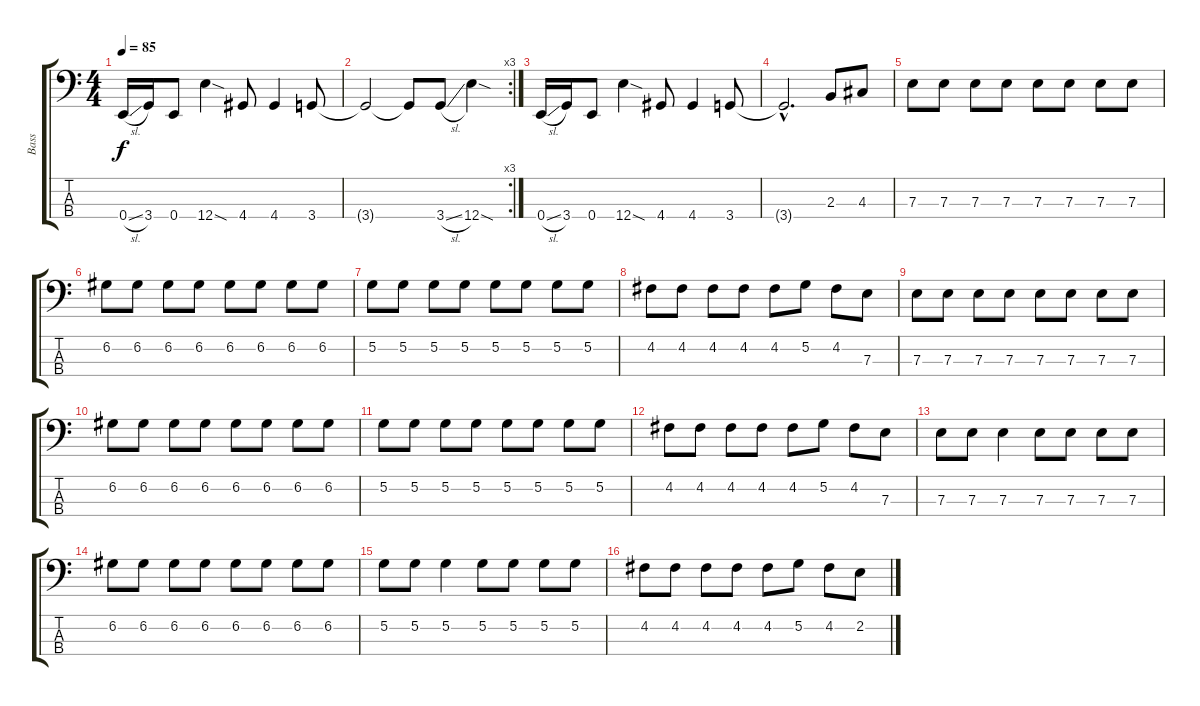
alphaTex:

\track ("Bass" "Bass") {instrument electricbassfinger}
\staff {score tabs}
\tuning (G2 D2 A1 E1) {hide}
\ts (4 4)
\tempo 85
\clef f4
\ks c
0.4{sl}.16{dy f instrument electricbassfinger} 3.4.16 0.4.8 12.4{sod}.4 4.4.8 4.4.4 3.4.8 |
\rc 3
3.4{t}.2 3.4{t}.8 3.4{sl}.8 12.4{sod}.4 |
0.4{sl}.16 3.4.16 0.4.8 12.4{sod}.4 4.4.8 4.4.4 3.4.8 |
3.4{hac t}.2{d} 2.3.8 4.3.8 |
7.3.8 7.3.8 7.3.8 7.3.8 7.3.8 7.3.8 7.3.8 7.3.8 |
6.2.8 6.2.8 6.2.8 6.2.8 6.2.8 6.2.8 6.2.8 6.2.8 |
5.2.8 5.2.8 5.2.8 5.2.8 5.2.8 5.2.8 5.2.8 5.2.8 |
4.2.8 4.2.8 4.2.8 4.2.8 4.2.8 5.2.8 4.2.8 7.3.8 |
7.3.8 7.3.8 7.3.8 7.3.8 7.3.8 7.3.8 7.3.8 7.3.8 |
6.2.8 6.2.8 6.2.8 6.2.8 6.2.8 6.2.8 6.2.8 6.2.8 |
5.2.8 5.2.8 5.2.8 5.2.8 5.2.8 5.2.8 5.2.8 5.2.8 |
4.2.8 4.2.8 4.2.8 4.2.8 4.2.8 5.2.8 4.2.8 7.3.8 |
7.3.8 7.3.8 7.3.4 7.3.8 7.3.8 7.3.8 7.3.8 |
6.2.8 6.2.8 6.2.8 6.2.8 6.2.8 6.2.8 6.2.8 6.2.8 |
5.2.8 5.2.8 5.2.4 5.2.8 5.2.8 5.2.8 5.2.8 |
4.2.8 4.2.8 4.2.8 4.2.8 4.2.8 5.2.8 4.2.8 2.2.8
